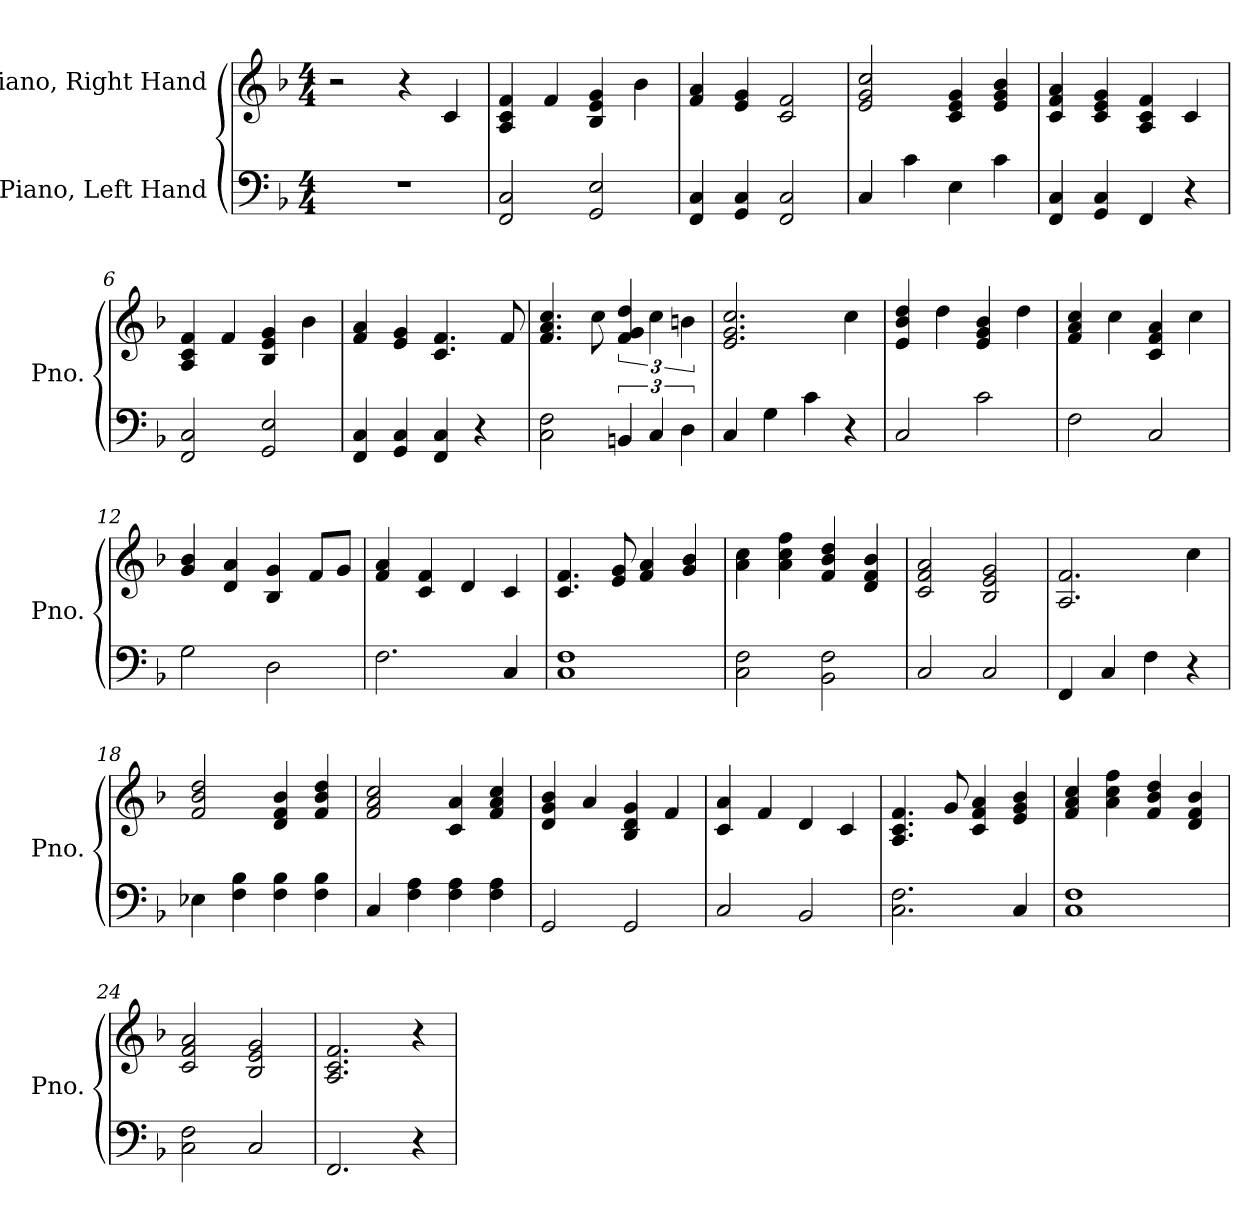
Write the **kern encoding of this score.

**kern	**kern
*part2	*part1
*staff2	*staff1
*I"Piano, Left Hand	*I"Piano, Right Hand
*I'Pno.	*I'Pno.
*clefF4	*clefG2
*k[b-]	*k[b-]
*M4/4	*M4/4
*MM100	*MM100
=1	=1
1r	2r
.	4r
.	4c/
=2	=2
2FF/ 2C/	4A/ 4c/ 4f/
.	4f/
2GG/ 2E/	4B-/ 4e/ 4g/
.	4b-\
=3	=3
4FF/ 4C/	4f/ 4a/
4GG/ 4C/	4e/ 4g/
2FF/ 2C/	2c/ 2f/
=4	=4
4C/	2e/ 2g/ 2cc/
4c\	.
4E\	4c/ 4e/ 4g/
4c\	4e/ 4g/ 4b-/
=5	=5
4FF/ 4C/	4c/ 4f/ 4a/
4GG/ 4C/	4c/ 4e/ 4g/
4FF/	4A/ 4c/ 4f/
4r	4c/
=6	=6
2FF/ 2C/	4A/ 4c/ 4f/
.	4f/
2GG/ 2E/	4B-/ 4e/ 4g/
.	4b-\
=7	=7
4FF/ 4C/	4f/ 4a/
4GG/ 4C/	4e/ 4g/
4FF/ 4C/	4.c/ 4.f/
4r	.
.	8f/
!!LO:LB:g=z
=8	=8
2C\ 2F\	4.f/ 4.a/ 4.cc/
.	8cc\
6BBn/	6f/ 6g/ 6dd/
6C/	6cc\
6D\	6bn\
=9	=9
4C/	2.e/ 2.g/ 2.cc/
4G\	.
4c\	.
4r	4cc\
=10	=10
2C/	4e/ 4b-/ 4dd/
.	4dd\
2c\	4e/ 4g/ 4b-/
.	4dd\
=11	=11
2F\	4f/ 4a/ 4cc/
.	4cc\
2C/	4c/ 4f/ 4a/
.	4cc\
=12	=12
2G\	4g/ 4b-/
.	4d/ 4a/
2D\	4B-/ 4g/
.	8f/L
.	8g/J
=13	=13
2.F\	4f/ 4a/
.	4c/ 4f/
.	4d/
4C/	4c/
=14	=14
1C 1F	4.c/ 4.f/
.	8e/ 8g/
.	4f/ 4a/
.	4g/ 4b-/
!!LO:LB:g=z
=15	=15
2C\ 2F\	4a\ 4cc\
.	4a\ 4cc\ 4ff\
2BB-\ 2F\	4f/ 4b-/ 4dd/
.	4d/ 4f/ 4b-/
=16	=16
2C/	2c/ 2f/ 2a/
2C/	2B-/ 2e/ 2g/
=17	=17
4FF/	2.A/ 2.f/
4C/	.
4F\	.
4r	4cc\
=18	=18
4E-X\	2f/ 2b-/ 2dd/
4F\ 4B-\	.
4F\ 4B-\	4d/ 4f/ 4b-/
4F\ 4B-\	4f/ 4b-/ 4dd/
=19	=19
4C/	2f/ 2a/ 2cc/
4F\ 4A\	.
4F\ 4A\	4c/ 4a/
4F\ 4A\	4f/ 4a/ 4cc/
=20	=20
2GG/	4d/ 4g/ 4b-/
.	4a/
2GG/	4B-/ 4d/ 4g/
.	4f/
=21	=21
2C/	4c/ 4a/
.	4f/
2BB-/	4d/
.	4c/
=22	=22
2.C\ 2.F\	4.A/ 4.c/ 4.f/
.	8g/
.	4c/ 4f/ 4a/
4C/	4e/ 4g/ 4b-/
!!LO:LB:g=z
=23	=23
1C 1F	4f/ 4a/ 4cc/
.	4a\ 4cc\ 4ff\
.	4f/ 4b-/ 4dd/
.	4d/ 4f/ 4b-/
=24	=24
2C\ 2F\	2c/ 2f/ 2a/
2C/	2B-/ 2e/ 2g/
=25	=25
2.FF/	2.A/ 2.c/ 2.f/
4r	4r
=	=
*-	*-
